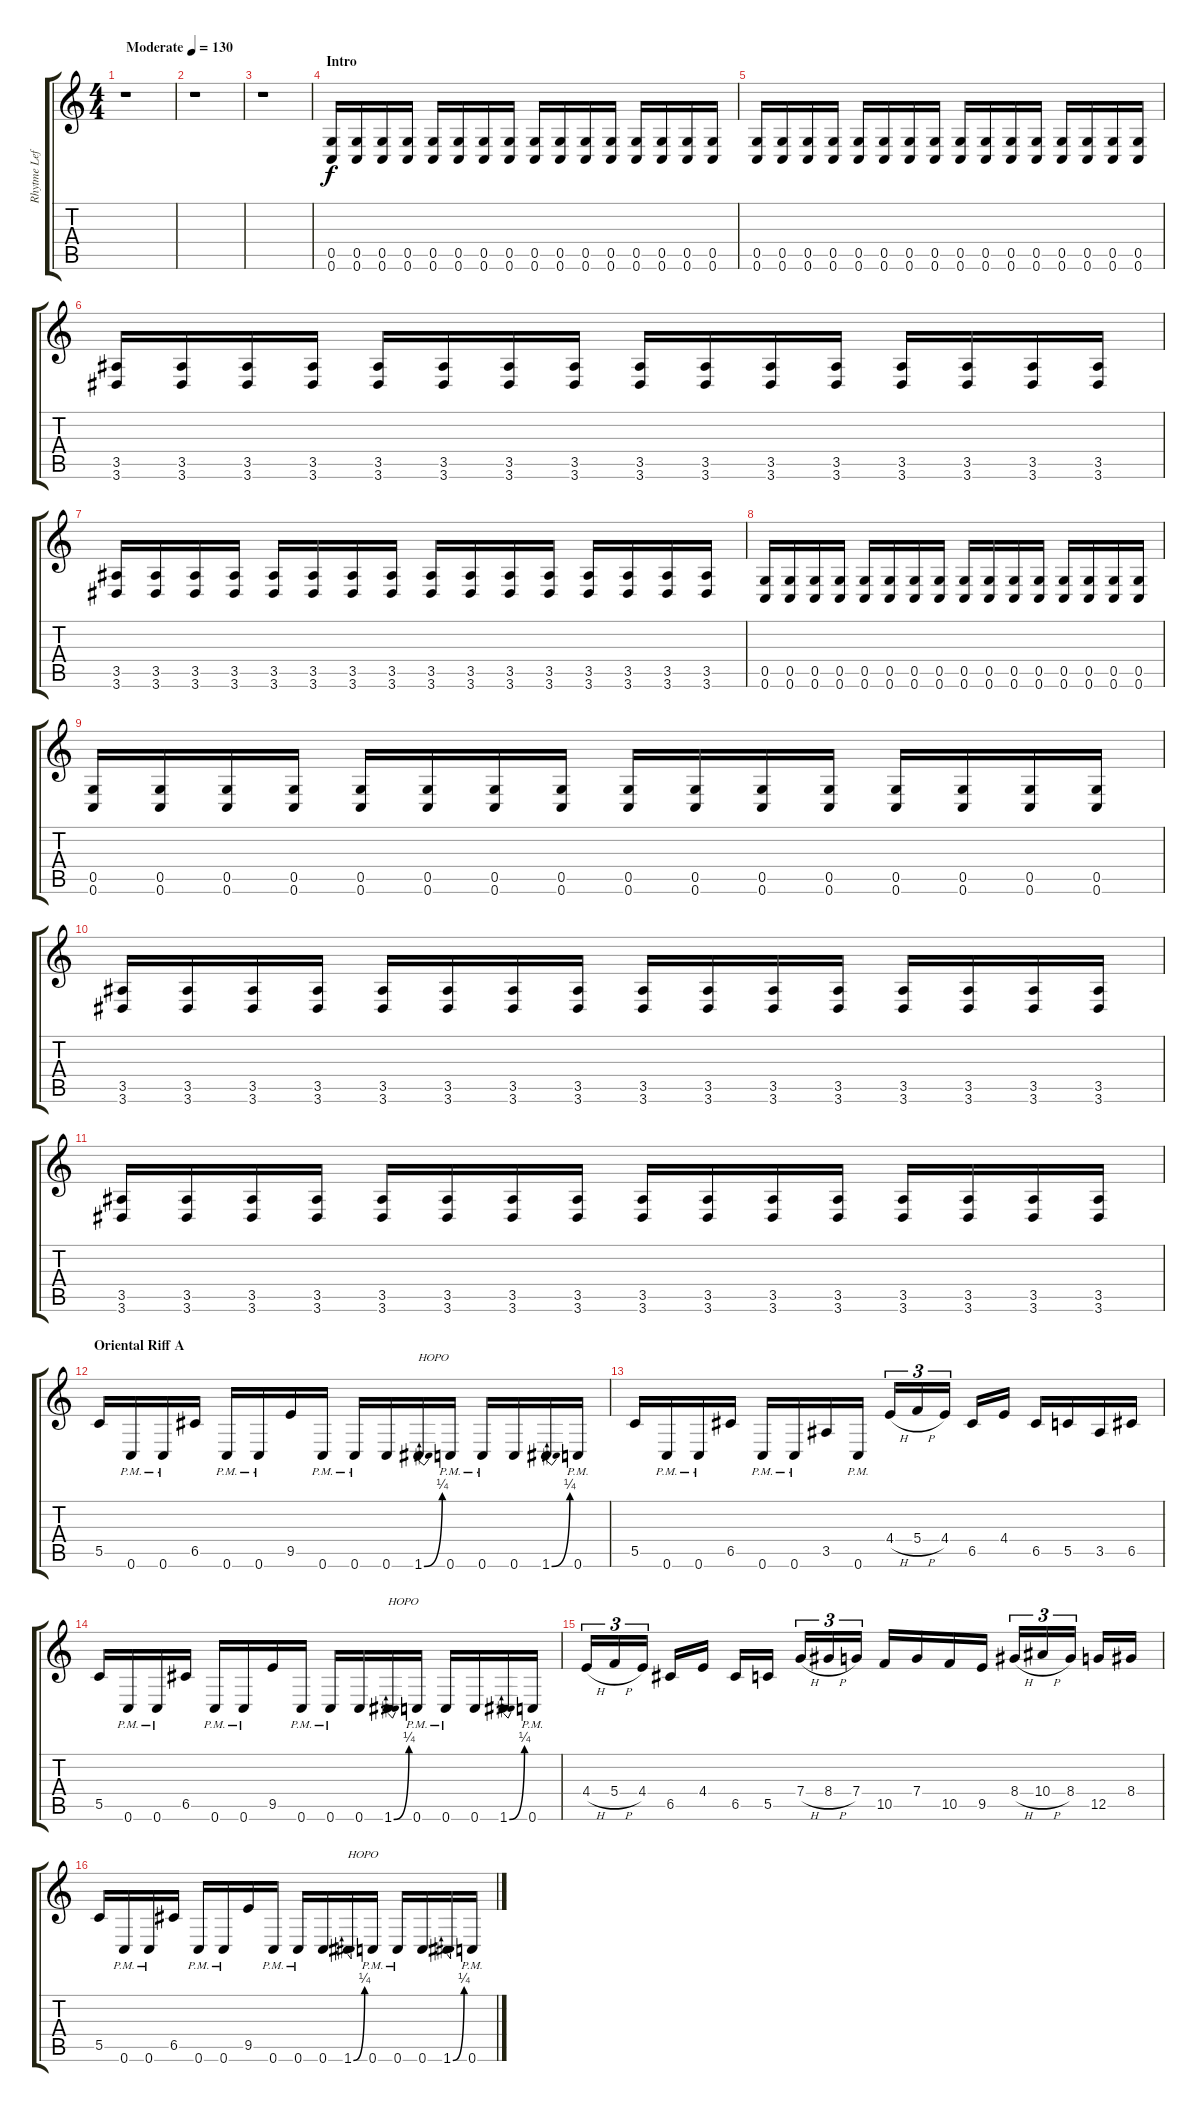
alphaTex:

\track ("Rhytme Left" "Rhytme Lef") {instrument distortionguitar}
\staff {score tabs}
\tuning (D4 A3 F3 C3 G2 C2) {hide}
\ts (4 4)
\tempo (130 "Moderate")
\clef g2
\ks c
r.1{dy f instrument distortionguitar} |
r.1 |
r.1 |
\section ("" "Intro")
(0.5 0.6).16 (0.5 0.6).16 (0.5 0.6).16 (0.5 0.6).16 (0.5 0.6).16 (0.5 0.6).16 (0.5 0.6).16 (0.5 0.6).16 (0.5 0.6).16 (0.5 0.6).16 (0.5 0.6).16 (0.5 0.6).16 (0.5 0.6).16 (0.5 0.6).16 (0.5 0.6).16 (0.5 0.6).16 |
(0.5 0.6).16 (0.5 0.6).16 (0.5 0.6).16 (0.5 0.6).16 (0.5 0.6).16 (0.5 0.6).16 (0.5 0.6).16 (0.5 0.6).16 (0.5 0.6).16 (0.5 0.6).16 (0.5 0.6).16 (0.5 0.6).16 (0.5 0.6).16 (0.5 0.6).16 (0.5 0.6).16 (0.5 0.6).16 |
(3.5 3.6).16 (3.5 3.6).16 (3.5 3.6).16 (3.5 3.6).16 (3.5 3.6).16 (3.5 3.6).16 (3.5 3.6).16 (3.5 3.6).16 (3.5 3.6).16 (3.5 3.6).16 (3.5 3.6).16 (3.5 3.6).16 (3.5 3.6).16 (3.5 3.6).16 (3.5 3.6).16 (3.5 3.6).16 |
(3.5 3.6).16 (3.5 3.6).16 (3.5 3.6).16 (3.5 3.6).16 (3.5 3.6).16 (3.5 3.6).16 (3.5 3.6).16 (3.5 3.6).16 (3.5 3.6).16 (3.5 3.6).16 (3.5 3.6).16 (3.5 3.6).16 (3.5 3.6).16 (3.5 3.6).16 (3.5 3.6).16 (3.5 3.6).16 |
(0.5 0.6).16 (0.5 0.6).16 (0.5 0.6).16 (0.5 0.6).16 (0.5 0.6).16 (0.5 0.6).16 (0.5 0.6).16 (0.5 0.6).16 (0.5 0.6).16 (0.5 0.6).16 (0.5 0.6).16 (0.5 0.6).16 (0.5 0.6).16 (0.5 0.6).16 (0.5 0.6).16 (0.5 0.6).16 |
(0.5 0.6).16 (0.5 0.6).16 (0.5 0.6).16 (0.5 0.6).16 (0.5 0.6).16 (0.5 0.6).16 (0.5 0.6).16 (0.5 0.6).16 (0.5 0.6).16 (0.5 0.6).16 (0.5 0.6).16 (0.5 0.6).16 (0.5 0.6).16 (0.5 0.6).16 (0.5 0.6).16 (0.5 0.6).16 |
(3.5 3.6).16 (3.5 3.6).16 (3.5 3.6).16 (3.5 3.6).16 (3.5 3.6).16 (3.5 3.6).16 (3.5 3.6).16 (3.5 3.6).16 (3.5 3.6).16 (3.5 3.6).16 (3.5 3.6).16 (3.5 3.6).16 (3.5 3.6).16 (3.5 3.6).16 (3.5 3.6).16 (3.5 3.6).16 |
(3.5 3.6).16 (3.5 3.6).16 (3.5 3.6).16 (3.5 3.6).16 (3.5 3.6).16 (3.5 3.6).16 (3.5 3.6).16 (3.5 3.6).16 (3.5 3.6).16 (3.5 3.6).16 (3.5 3.6).16 (3.5 3.6).16 (3.5 3.6).16 (3.5 3.6).16 (3.5 3.6).16 (3.5 3.6).16 |
\section ("" "Oriental Riff A")
5.5.16 0.6{pm}.16 0.6{pm}.16 6.5.16 0.6{pm}.16 0.6{pm}.16 9.5.16 0.6{pm}.16 0.6{pm}.16 0.6.16 1.6{be (bend 0 0 60 1)}.16{txt "HOPO"} 0.6{pm}.16 0.6{pm}.16 0.6.16 1.6{be (bend 0 0 60 1)}.16 0.6{pm}.16 |
5.5.16 0.6{pm}.16 0.6{pm}.16 6.5.16 0.6{pm}.16 0.6{pm}.16 3.5.16 0.6{pm}.16 4.4{h}.16{tu (3 2)} 5.4{h}.16{tu (3 2)} 4.4.16{tu (3 2)} 6.5.16 4.4.16 6.5.16 5.5.16 3.5.16 6.5.16 |
5.5.16 0.6{pm}.16 0.6{pm}.16 6.5.16 0.6{pm}.16 0.6{pm}.16 9.5.16 0.6{pm}.16 0.6{pm}.16 0.6.16 1.6{be (bend 0 0 60 1)}.16{txt "HOPO"} 0.6{pm}.16 0.6{pm}.16 0.6.16 1.6{be (bend 0 0 60 1)}.16 0.6{pm}.16 |
4.4{h}.16{tu (3 2)} 5.4{h}.16{tu (3 2)} 4.4.16{tu (3 2)} 6.5.16 4.4.16 6.5.16 5.5.16 7.4{h}.16{tu (3 2)} 8.4{h}.16{tu (3 2)} 7.4.16{tu (3 2)} 10.5.16 7.4.16 10.5.16 9.5.16 8.4{h}.16{tu (3 2)} 10.4{h}.16{tu (3 2)} 8.4.16{tu (3 2)} 12.5.16 8.4.16 |
5.5.16 0.6{pm}.16 0.6{pm}.16 6.5.16 0.6{pm}.16 0.6{pm}.16 9.5.16 0.6{pm}.16 0.6{pm}.16 0.6.16 1.6{be (bend 0 0 60 1)}.16{txt "HOPO"} 0.6{pm}.16 0.6{pm}.16 0.6.16 1.6{be (bend 0 0 60 1)}.16 0.6{pm}.16
